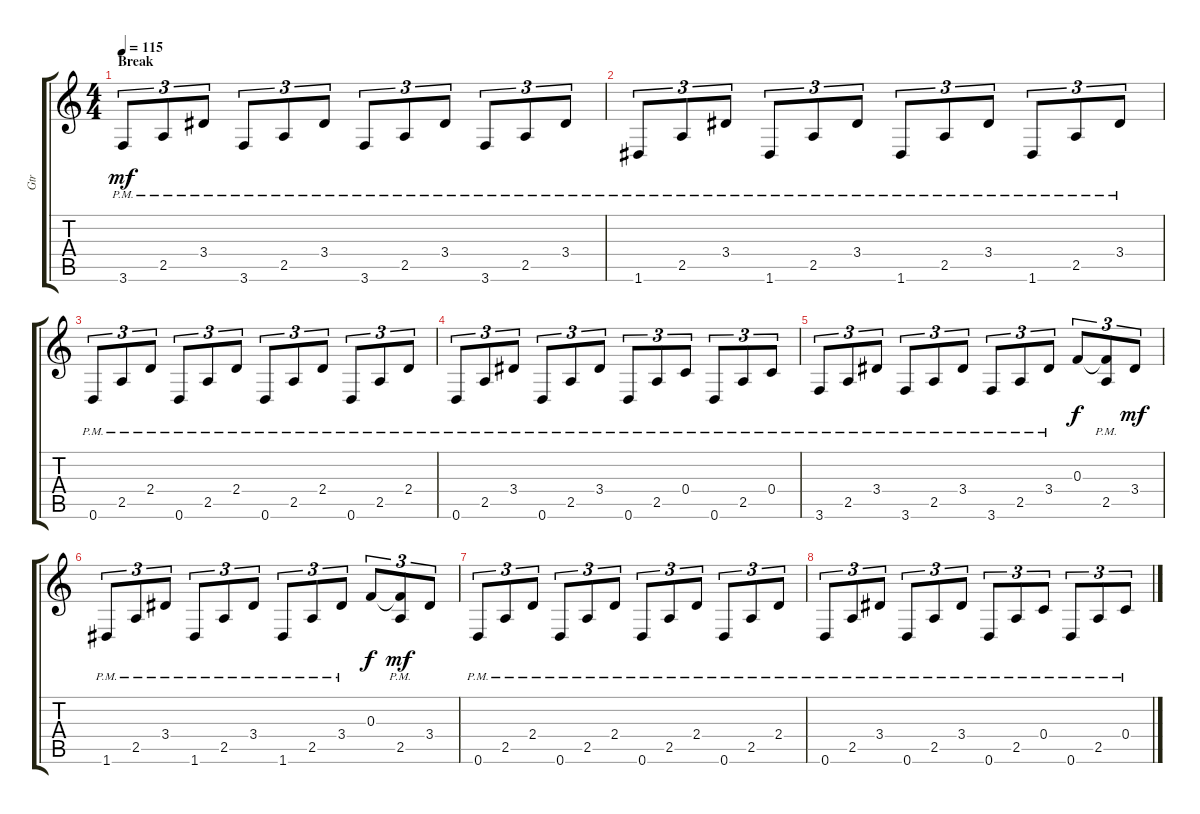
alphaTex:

\track ("Gtr" "Gtr") {instrument distortionguitar}
\staff {score tabs}
\tuning (D4 A3 F3 C3 G2 D2) {hide}
\ts (4 4)
\section ("" "Break")
\tempo 115
\clef g2
\ks c
3.6{pm}.8{tu (3 2) dy mf} 2.5{pm}.8{tu (3 2)} 3.4{pm}.8{tu (3 2)} 3.6{pm}.8{tu (3 2)} 2.5{pm}.8{tu (3 2)} 3.4{pm}.8{tu (3 2)} 3.6{pm}.8{tu (3 2)} 2.5{pm}.8{tu (3 2)} 3.4{pm}.8{tu (3 2)} 3.6{pm}.8{tu (3 2)} 2.5{pm}.8{tu (3 2)} 3.4{pm}.8{tu (3 2)} |
1.6{pm}.8{tu (3 2)} 2.5{pm}.8{tu (3 2)} 3.4{pm}.8{tu (3 2)} 1.6{pm}.8{tu (3 2)} 2.5{pm}.8{tu (3 2)} 3.4{pm}.8{tu (3 2)} 1.6{pm}.8{tu (3 2)} 2.5{pm}.8{tu (3 2)} 3.4{pm}.8{tu (3 2)} 1.6{pm}.8{tu (3 2)} 2.5{pm}.8{tu (3 2)} 3.4{pm}.8{tu (3 2)} |
0.6{pm}.8{tu (3 2)} 2.5{pm}.8{tu (3 2)} 2.4{pm}.8{tu (3 2)} 0.6{pm}.8{tu (3 2)} 2.5{pm}.8{tu (3 2)} 2.4{pm}.8{tu (3 2)} 0.6{pm}.8{tu (3 2)} 2.5{pm}.8{tu (3 2)} 2.4{pm}.8{tu (3 2)} 0.6{pm}.8{tu (3 2)} 2.5{pm}.8{tu (3 2)} 2.4{pm}.8{tu (3 2)} |
0.6{pm}.8{tu (3 2)} 2.5{pm}.8{tu (3 2)} 3.4{pm}.8{tu (3 2)} 0.6{pm}.8{tu (3 2)} 2.5{pm}.8{tu (3 2)} 3.4{pm}.8{tu (3 2)} 0.6{pm}.8{tu (3 2)} 2.5{pm}.8{tu (3 2)} 0.4{pm}.8{tu (3 2)} 0.6{pm}.8{tu (3 2)} 2.5{pm}.8{tu (3 2)} 0.4{pm}.8{tu (3 2)} |
3.6{pm}.8{tu (3 2)} 2.5{pm}.8{tu (3 2)} 3.4{pm}.8{tu (3 2)} 3.6{pm}.8{tu (3 2)} 2.5{pm}.8{tu (3 2)} 3.4{pm}.8{tu (3 2)} 3.6{pm}.8{tu (3 2)} 2.5{pm}.8{tu (3 2)} 3.4{pm}.8{tu (3 2)} 0.3.8{tu (3 2) dy f} (0.3{t} 2.5{pm}).8{tu (3 2)} 3.4.8{tu (3 2) dy mf} |
1.6{pm}.8{tu (3 2)} 2.5{pm}.8{tu (3 2)} 3.4{pm}.8{tu (3 2)} 1.6{pm}.8{tu (3 2)} 2.5{pm}.8{tu (3 2)} 3.4{pm}.8{tu (3 2)} 1.6{pm}.8{tu (3 2)} 2.5{pm}.8{tu (3 2)} 3.4{pm}.8{tu (3 2)} 0.3.8{tu (3 2) dy f} (0.3{t} 2.5{pm}).8{tu (3 2) dy mf} 3.4.8{tu (3 2)} |
0.6{pm}.8{tu (3 2)} 2.5{pm}.8{tu (3 2)} 2.4{pm}.8{tu (3 2)} 0.6{pm}.8{tu (3 2)} 2.5{pm}.8{tu (3 2)} 2.4{pm}.8{tu (3 2)} 0.6{pm}.8{tu (3 2)} 2.5{pm}.8{tu (3 2)} 2.4{pm}.8{tu (3 2)} 0.6{pm}.8{tu (3 2)} 2.5{pm}.8{tu (3 2)} 2.4{pm}.8{tu (3 2)} |
0.6{pm}.8{tu (3 2)} 2.5{pm}.8{tu (3 2)} 3.4{pm}.8{tu (3 2)} 0.6{pm}.8{tu (3 2)} 2.5{pm}.8{tu (3 2)} 3.4{pm}.8{tu (3 2)} 0.6{pm}.8{tu (3 2)} 2.5{pm}.8{tu (3 2)} 0.4{pm}.8{tu (3 2)} 0.6{pm}.8{tu (3 2)} 2.5{pm}.8{tu (3 2)} 0.4{pm}.8{tu (3 2)}
